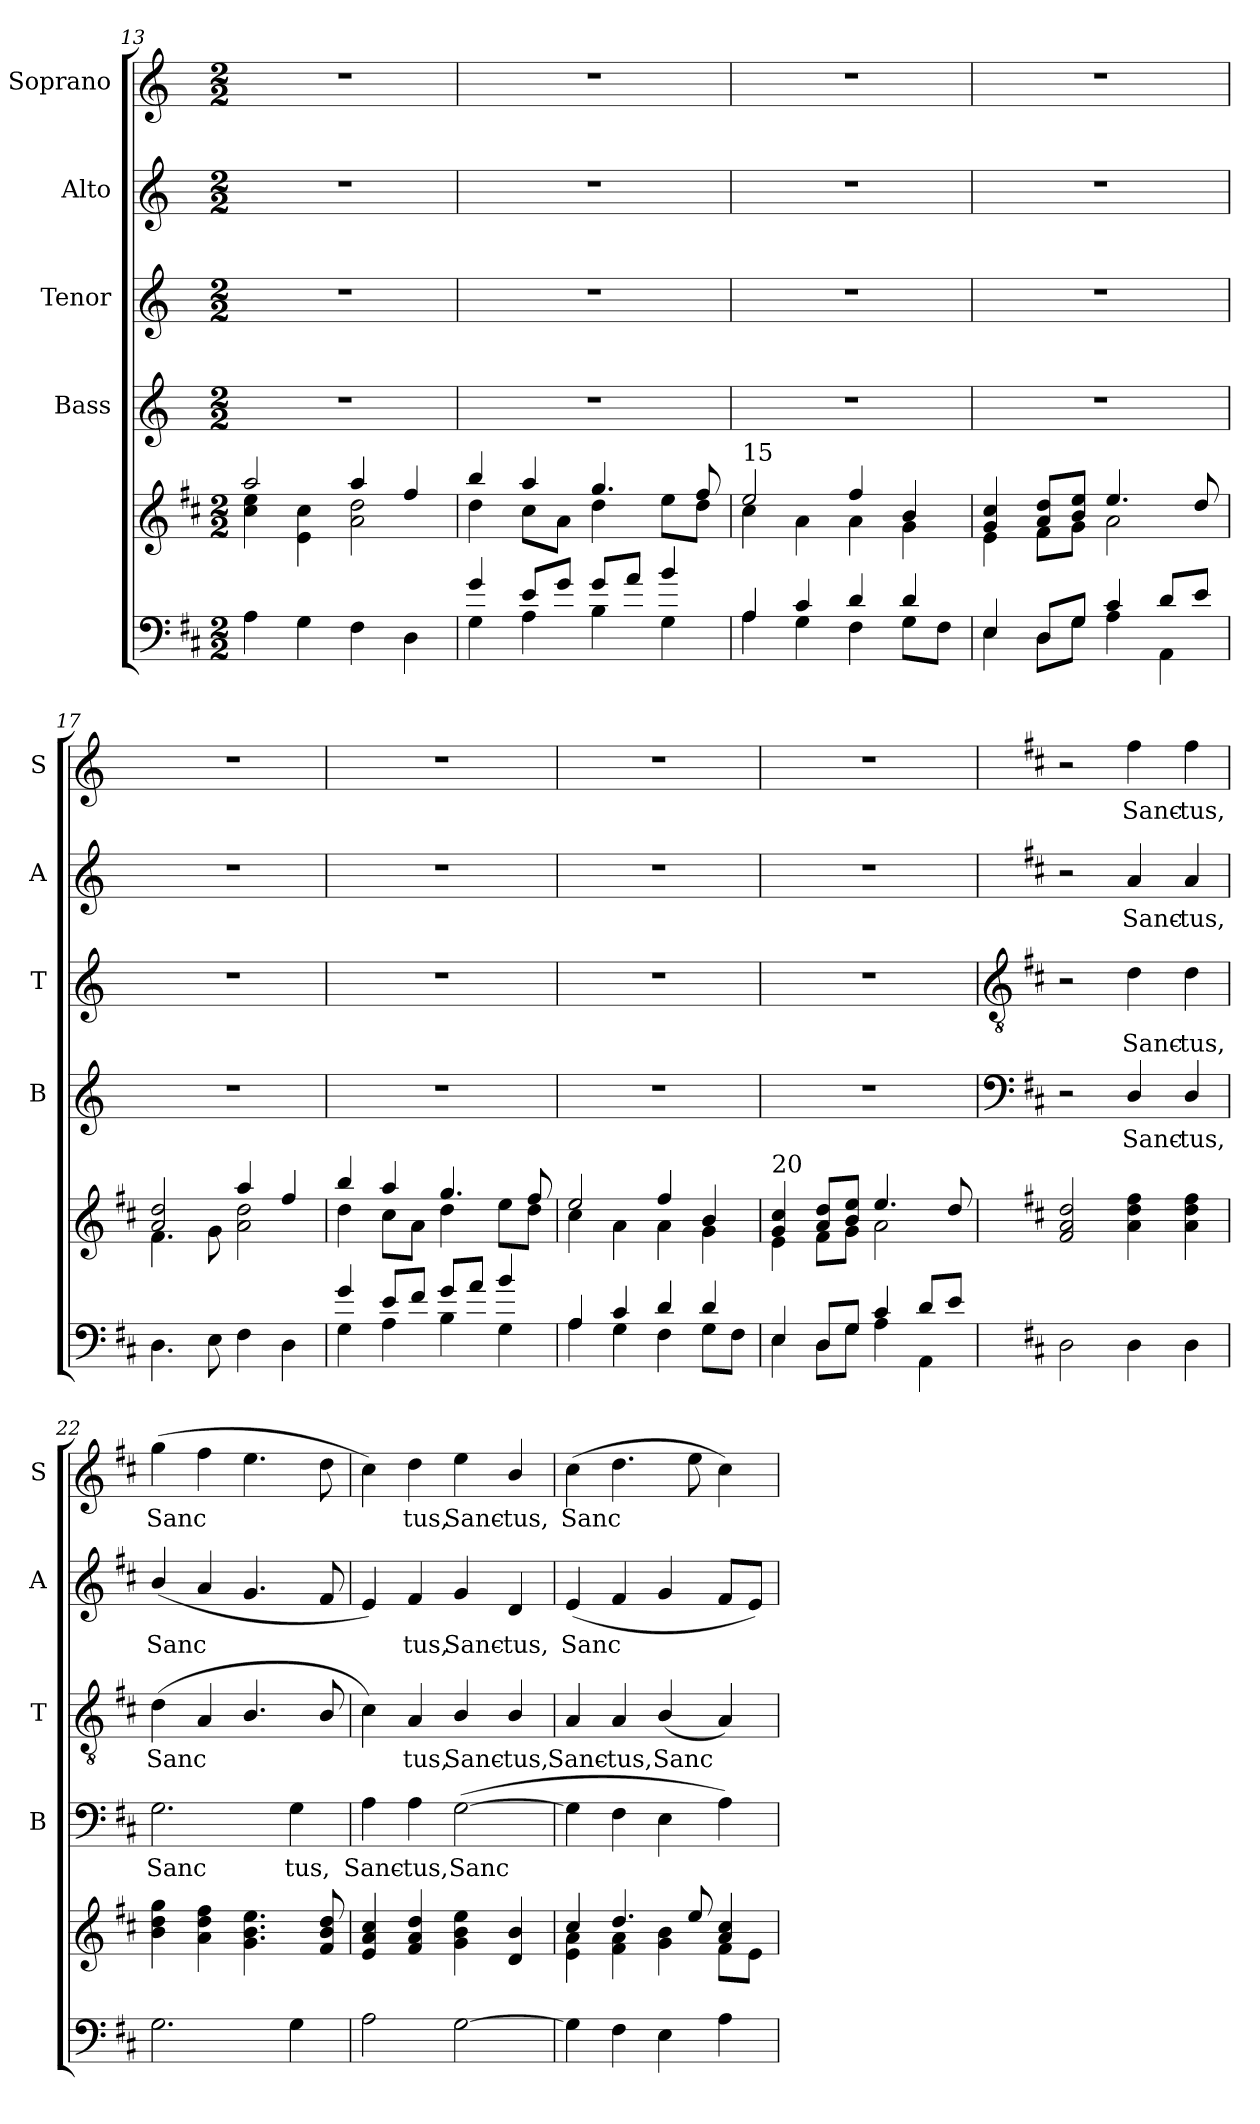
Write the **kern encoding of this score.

**kern	**kern	**kern	**text	**kern	**text	**kern	**text	**kern	**text
*part6	*part5	*part4	*part4	*part3	*part3	*part2	*part2	*part1	*part1
*staff6	*staff5	*staff4	*staff4	*staff3	*staff3	*staff2	*staff2	*staff1	*staff1
*	*	*I"Bass	*	*I"Tenor	*	*I"Alto	*	*I"Soprano	*
*	*	*I'B	*	*I'T	*	*I'A	*	*I'S	*
*clefF4	*clefG2	*clefG2	*	*clefG2	*	*clefG2	*	*clefG2	*
*k[f#c#]	*k[f#c#]	*k[]	*	*k[]	*	*k[]	*	*k[]	*
*D:	*D:	*C:	*	*C:	*	*C:	*	*C:	*
*M2/2	*M2/2	*M2/2	*	*M2/2	*	*M2/2	*	*M2/2	*
=13	=13	=13	=13	=13	=13	=13	=13	=13	=13
*^	*^	*	*	*	*	*	*	*	*
4A\	1ryy	2aa/	4cc#\ 4ee\	1r	.	1r	.	1r	.	1r	.
4G\	.	.	4e\ 4cc#\	.	.	.	.	.	.	.	.
4F#\	.	4aa/	2a\ 2dd\	.	.	.	.	.	.	.	.
4D\	.	4ff#/	.	.	.	.	.	.	.	.	.
=14	=14	=14	=14	=14	=14	=14	=14	=14	=14	=14	=14
4g/	4G\	4bb/	4dd\	1r	.	1r	.	1r	.	1r	.
8e/L	4A\	4aa/	8cc#\L	.	.	.	.	.	.	.	.
8g/J	.	.	8a\J	.	.	.	.	.	.	.	.
8g/L	4B\	4.gg/	4dd\	.	.	.	.	.	.	.	.
8a/J	.	.	.	.	.	.	.	.	.	.	.
4b/	4G\	.	8ee\L	.	.	.	.	.	.	.	.
.	.	8ff#/	8dd\J	.	.	.	.	.	.	.	.
=15	=15	=15	=15	=15	=15	=15	=15	=15	=15	=15	=15
!	!	!LO:TX:a:t=15	!	!	!	!	!	!	!	!	!
4A/	4A\	2ee/	4cc#\	1r	.	1r	.	1r	.	1r	.
4c#/	4G\	.	4a\	.	.	.	.	.	.	.	.
4d/	4F#\	4ff#/	4a\	.	.	.	.	.	.	.	.
4d/	8G\L	4b/	4g\	.	.	.	.	.	.	.	.
.	8F#\J	.	.	.	.	.	.	.	.	.	.
=16	=16	=16	=16	=16	=16	=16	=16	=16	=16	=16	=16
4E/	4E\	4g/ 4cc#/	4e\	1r	.	1r	.	1r	.	1r	.
8D/L	8D\L	8a/ 8dd/L	8f#\L	.	.	.	.	.	.	.	.
8G/J	8G\J	8b/ 8ee/J	8g\J	.	.	.	.	.	.	.	.
4c#/	4A\	4.ee/	2a\	.	.	.	.	.	.	.	.
8d/L	4AA\	.	.	.	.	.	.	.	.	.	.
8e/J	.	8dd/	.	.	.	.	.	.	.	.	.
=17	=17	=17	=17	=17	=17	=17	=17	=17	=17	=17	=17
1ryy	4.D\	2a/ 2dd/	4.f#\	1r	.	1r	.	1r	.	1r	.
.	8E\	.	8g\	.	.	.	.	.	.	.	.
.	4F#\	4aa/	2a\ 2dd\	.	.	.	.	.	.	.	.
.	4D\	4ff#/	.	.	.	.	.	.	.	.	.
=18	=18	=18	=18	=18	=18	=18	=18	=18	=18	=18	=18
4g/	4G\	4bb/	4dd\	1r	.	1r	.	1r	.	1r	.
8e/L	4A\	4aa/	8cc#\L	.	.	.	.	.	.	.	.
8f#/J	.	.	8a\J	.	.	.	.	.	.	.	.
8g/L	4B\	4.gg/	4dd\	.	.	.	.	.	.	.	.
8a/J	.	.	.	.	.	.	.	.	.	.	.
4b/	4G\	.	8ee\L	.	.	.	.	.	.	.	.
.	.	8ff#/	8dd\J	.	.	.	.	.	.	.	.
=19	=19	=19	=19	=19	=19	=19	=19	=19	=19	=19	=19
4A/	4A\	2ee/	4cc#\	1r	.	1r	.	1r	.	1r	.
4c#/	4G\	.	4a\	.	.	.	.	.	.	.	.
4d/	4F#\	4ff#/	4a\	.	.	.	.	.	.	.	.
4d/	8G\L	4b/	4g\	.	.	.	.	.	.	.	.
.	8F#\J	.	.	.	.	.	.	.	.	.	.
=20	=20	=20	=20	=20	=20	=20	=20	=20	=20	=20	=20
!	!	!LO:TX:a:t=20	!	!	!	!	!	!	!	!	!
4E/	4E\	4g/ 4cc#/	4e\	1r	.	1r	.	1r	.	1r	.
8D/L	8D\L	8a/ 8dd/L	8f#\L	.	.	.	.	.	.	.	.
8G/J	8G\J	8b/ 8ee/J	8g\J	.	.	.	.	.	.	.	.
4c#/	4A\	4.ee/	2a\	.	.	.	.	.	.	.	.
8d/L	4AA\	.	.	.	.	.	.	.	.	.	.
8e/J	.	8dd/	.	.	.	.	.	.	.	.	.
*v	*v	*	*	*	*	*	*	*	*	*	*
!!LO:LB:g=z
=21	=21	=21	=21	=21	=21	=21	=21	=21	=21	=21
*	*	*	*clefF4	*	*clefGv2	*	*	*	*	*
*	*	*	*k[f#c#]	*	*k[f#c#]	*	*k[f#c#]	*	*k[f#c#]	*
*	*	*	*D:	*	*D:	*	*D:	*	*D:	*
2D\	2f#/ 2a/ 2dd/	2ryy	2r	.	2r	.	2r	.	2r	.
!	!	!	!	!LO:LY:b	!	!LO:LY:b	!	!LO:LY:b	!	!LO:LY:b
4D\	4a\ 4dd\ 4ff#\	2ryy	4D/	Sanc-	4d\	Sanc-	4a/	Sanc-	4ff#\	Sanc-
!	!	!	!	!LO:LY:b	!	!LO:LY:b	!	!LO:LY:b	!	!LO:LY:b
4D\	4a\ 4dd\ 4ff#\	.	4D/	-tus,	4d\	-tus,	4a/	-tus,	4ff#\	-tus,
=22	=22	=22	=22	=22	=22	=22	=22	=22	=22	=22
!	!	!	!	!LO:LY:b	!	!LO:LY:b	!	!LO:LY:b	!	!LO:LY:b
2.G\	4b\ 4dd\ 4gg\	2ryy	2.G\	Sanc	(>4d\	Sanc­	(<4b/	Sanc­	(>4gg\	Sanc­
.	4a\ 4dd\ 4ff#\	.	.	.	4A/	.	4a/	.	4ff#\	.
.	4.g\ 4.b\ 4.ee\	2ryy	.	.	4.B/	.	4.g/	.	4.ee\	.
!	!	!	!	!LO:LY:b	!	!	!	!	!	!
4G\	.	.	4G\	tus,	.	.	.	.	.	.
.	8f#/ 8b/ 8dd/	.	.	.	8B/	.	8f#/	.	8dd\	.
=23	=23	=23	=23	=23	=23	=23	=23	=23	=23	=23
!	!	!	!	!LO:LY:b	!	!	!	!	!	!
2A\	4e/ 4a/ 4cc#/	2ryy	4A\	Sanc-	4c#\)	.	4e/)	.	4cc#\)	.
!	!	!	!	!LO:LY:b	!	!LO:LY:b	!	!LO:LY:b	!	!LO:LY:b
.	4f#/ 4a/ 4dd/	.	4A\	-tus,	4A/	tus,	4f#/	tus,	4dd\	tus,
!	!	!	!	!LO:LY:b	!	!LO:LY:b	!	!LO:LY:b	!	!LO:LY:b
[2G\	4g\ 4b\ 4ee\	2ryy	(>[2G\	Sanc­	4B/	Sanc-	4g/	Sanc-	4ee\	Sanc-
!	!	!	!	!	!	!LO:LY:b	!	!LO:LY:b	!	!LO:LY:b
.	4d/ 4b/	.	.	.	4B/	-tus,	4d/	-tus,	4b/	-tus,
=24	=24	=24	=24	=24	=24	=24	=24	=24	=24	=24
!	!	!	!	!	!	!LO:LY:b	!	!LO:LY:b	!	!LO:LY:b
4G\]	4cc#/	4e\ 4a\	4G\]	.	4A/	Sanc-	(<4e/	Sanc­	(>4cc#\	Sanc­
!	!	!	!	!	!	!LO:LY:b	!	!	!	!
4F#\	4.dd/	4f#\ 4a\	4F#\	.	4A/	-tus,	4f#/	.	4.dd\	.
!	!	!	!	!	!	!LO:LY:b	!	!	!	!
4E\	.	4g\ 4b\	4E\	.	(<4B/	Sanc­	4g/	.	.	.
.	8ee/	.	.	.	.	.	.	.	8ee\	.
4A\	4a/ 4cc#/	8f#\L	4A\)	.	4A/)	.	8f#/L	.	4cc#\)	.
.	.	8e\J	.	.	.	.	8e/J)	.	.	.
*	*v	*v	*	*	*	*	*	*	*	*
=	=	=	=	=	=	=	=	=	=
*-	*-	*-	*-	*-	*-	*-	*-	*-	*-
